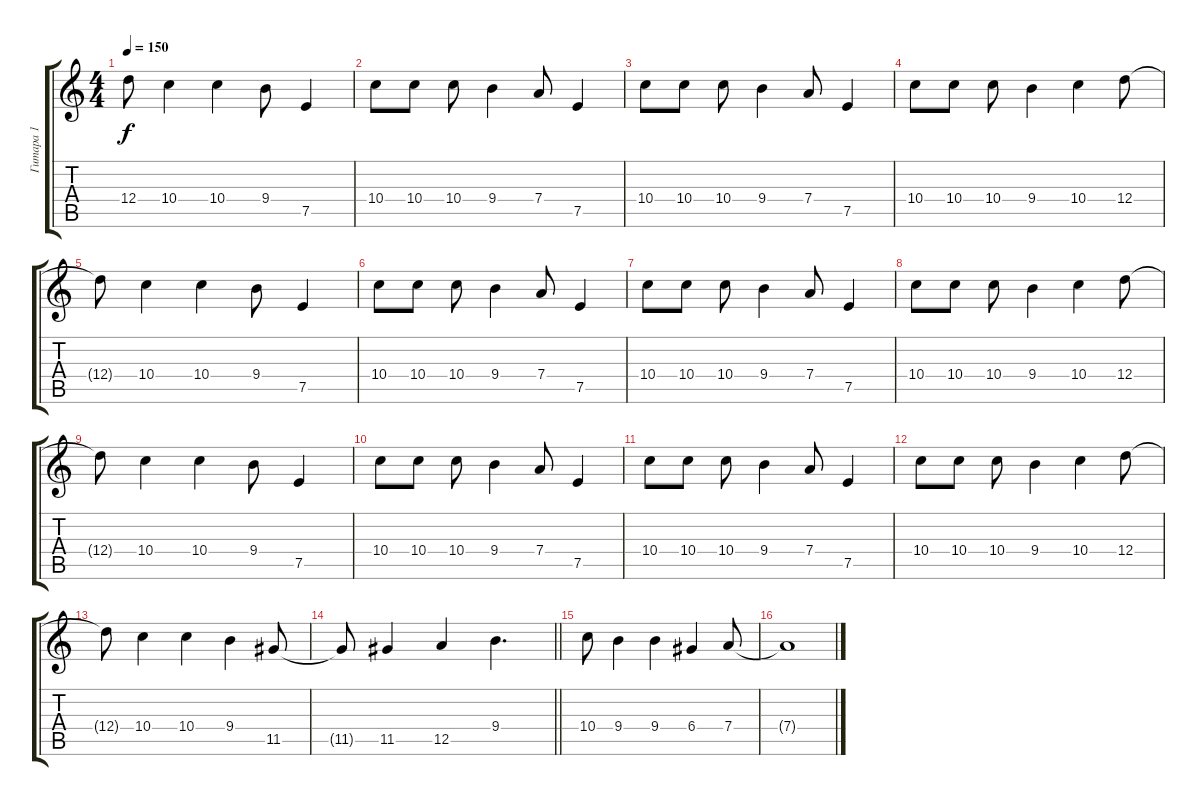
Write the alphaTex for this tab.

\track ("Гитара 1" "Гитара 1") {instrument distortionguitar}
\staff {score tabs}
\tuning (E4 B3 G3 D3 A2 E2) {hide}
\ts (4 4)
\tempo 150
\clef g2
\ks c
12.4{t}.8{dy f} 10.4.4 10.4.4 9.4.8 7.5.4 |
10.4.8 10.4.8 10.4.8 9.4.4 7.4.8 7.5.4 |
10.4.8 10.4.8 10.4.8 9.4.4 7.4.8 7.5.4 |
10.4.8 10.4.8 10.4.8 9.4.4 10.4.4 12.4.8 |
12.4{t}.8 10.4.4 10.4.4 9.4.8 7.5.4 |
10.4.8 10.4.8 10.4.8 9.4.4 7.4.8 7.5.4 |
10.4.8 10.4.8 10.4.8 9.4.4 7.4.8 7.5.4 |
10.4.8 10.4.8 10.4.8 9.4.4 10.4.4 12.4.8 |
12.4{t}.8 10.4.4 10.4.4 9.4.8 7.5.4 |
10.4.8 10.4.8 10.4.8 9.4.4 7.4.8 7.5.4 |
10.4.8 10.4.8 10.4.8 9.4.4 7.4.8 7.5.4 |
10.4.8 10.4.8 10.4.8 9.4.4 10.4.4 12.4.8 |
12.4{t}.8 10.4.4 10.4.4 9.4.4 11.5.8 |
\barLineRight lightlight
11.5{t}.8 11.5.4 12.5.4 9.4.4{d} |
10.4.8 9.4.4 9.4.4 6.4.4 7.4.8 |
7.4{t}.1
